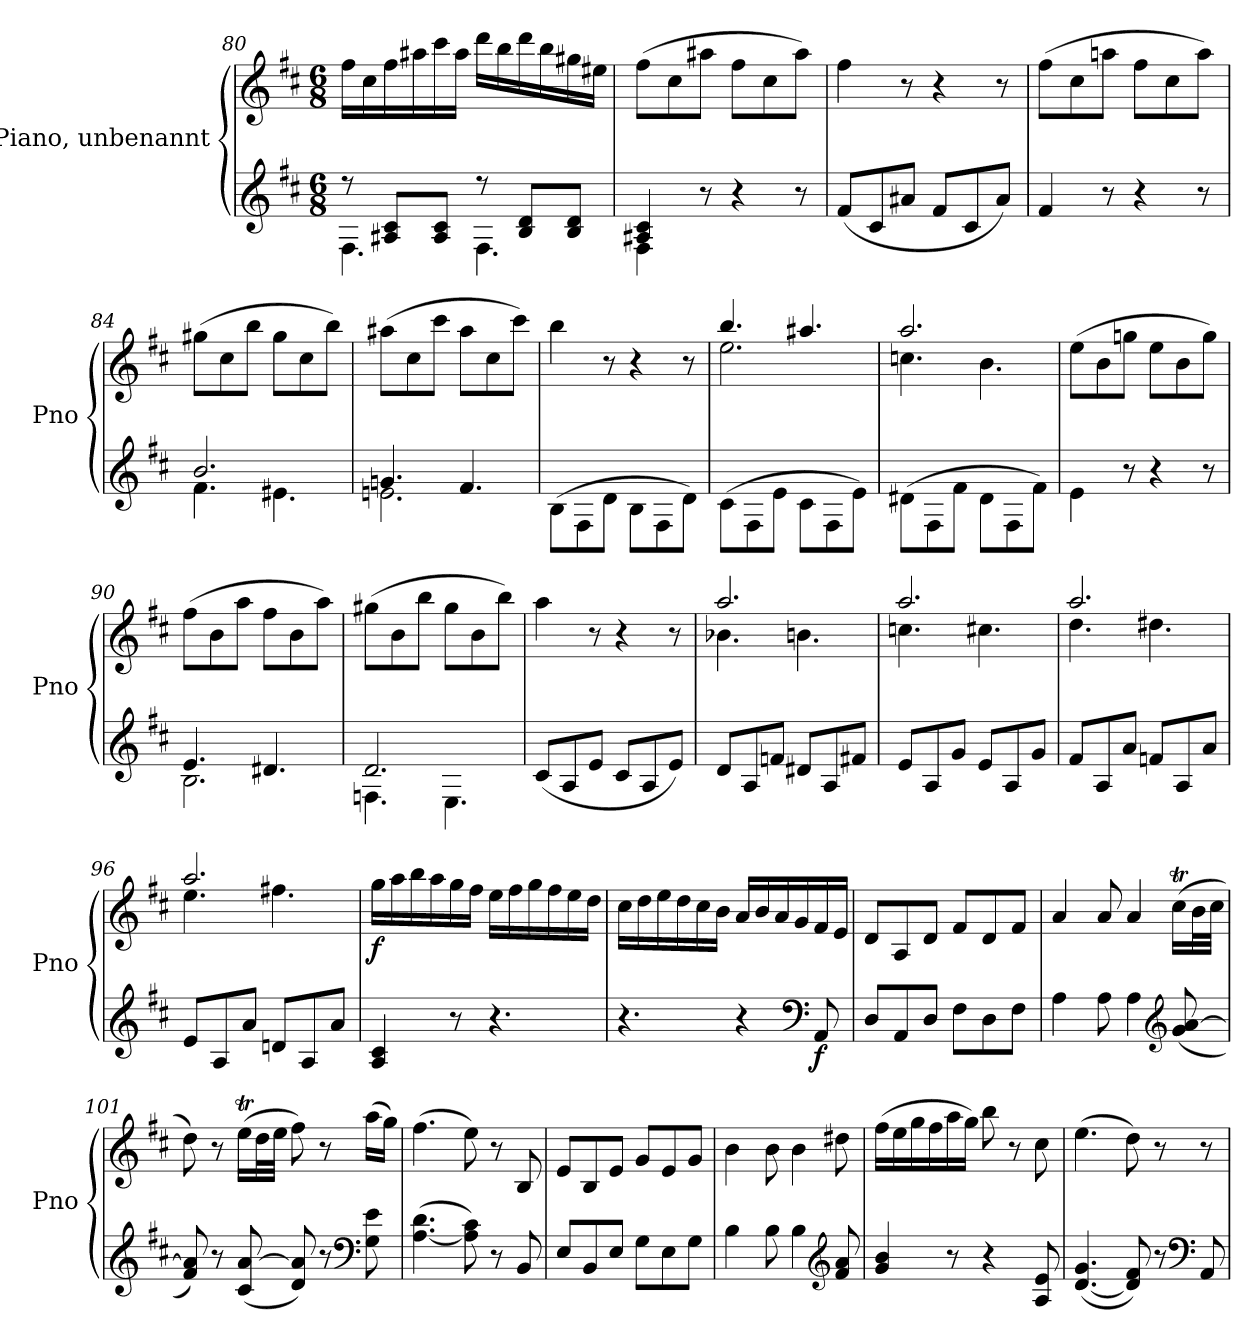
**kern	**dynam	**kern	**dynam
*part2	*part2	*part1	*part1
*staff2	*staff2	*staff1	*staff1
*I"Piano, unbenannt	*	*I"Piano, unbenannt	*
*I'Pno	*	*I'Pno	*
*clefG2	*	*clefG2	*
*k[f#c#]	*	*k[f#c#]	*
*M6/8	*	*M6/8	*
=80	=80	=80	=80
*^	*	*	*
8r	4.F#\	.	16ff#\LL	.
.	.	.	16cc#\	.
8A#X/ 8c#/L	.	.	16ff#\	.
.	.	.	16aa#X\	.
8A#/ 8c#/J	.	.	16ccc#\	.
.	.	.	16aa#\JJ	.
8r	4.F#\	.	16ddd\LL	.
.	.	.	16bb\	.
8B/ 8d/L	.	.	16ddd\	.
.	.	.	16bb\	.
8B/ 8d/J	.	.	16gg#X\	.
.	.	.	16ee#X\JJ	.
=81	=81	=81	=81	=81
4A#X/ 4c#/	4F#\	.	(>8ff#\L	.
.	.	.	8cc#\	.
8r	2ryy	.	8aa#X\J	.
4r	.	.	8ff#\L	.
.	.	.	8cc#\	.
8r	.	.	8aa#\J)	.
*v	*v	*	*	*
=82	=82	=82	=82
(<8f#/L	.	4ff#\	.
8c#/	.	.	.
8a#X/J	.	8r	.
8f#/L	.	4r	.
8c#/	.	.	.
8a#/J)	.	8r	.
=83	=83	=83	=83
4f#/	.	(>8ff#\L	.
.	.	8cc#\	.
8r	.	8aan\J	.
4r	.	8ff#\L	.
.	.	8cc#\	.
8r	.	8aa\J)	.
=84	=84	=84	=84
*^	*	*	*
2.b/	4.f#\	.	(<8gg#X\L	.
.	.	.	8cc#\	.
.	.	.	8bb\J	.
.	4.e#X\	.	8gg#\L	.
.	.	.	8cc#\	.
.	.	.	8bb\J)	.
=85	=85	=85	=85	=85
4.gn/	2.en\	.	(<8aa#X\L	.
.	.	.	8cc#\	.
.	.	.	8ccc#\J	.
4.f#/	.	.	8aa#\L	.
.	.	.	8cc#\	.
.	.	.	8ccc#\J)	.
*v	*v	*	*	*
=86	=86	=86	=86
(>8B\L	.	4bb\	.
8F#\	.	.	.
8d\J	.	8r	.
8B\L	.	4r	.
8F#\	.	.	.
8d\J)	.	8r	.
=87	=87	=87	=87
*	*	*^	*
(>8c#\L	.	4.bb/	2.ee\	.
8F#\	.	.	.	.
8e\J	.	.	.	.
8c#\L	.	4.aa#X/	.	.
8F#\	.	.	.	.
8e\J)	.	.	.	.
=88	=88	=88	=88	=88
(>8d#X\L	.	2.aa/	4.ccn\	.
8F#\	.	.	.	.
8f#\J	.	.	.	.
8d#\L	.	.	4.b\	.
8F#\	.	.	.	.
8f#\J)	.	.	.	.
*	*	*v	*v	*
=89	=89	=89	=89
4e\	.	(>8ee\L	.
.	.	8b\	.
8r	.	8ggn\J	.
4r	.	8ee\L	.
.	.	8b\	.
8r	.	8gg\J)	.
=90	=90	=90	=90
*^	*	*	*
4.e/	2.B\	.	(>8ff#\L	.
.	.	.	8b\	.
.	.	.	8aa\J	.
4.d#X/	.	.	8ff#\L	.
.	.	.	8b\	.
.	.	.	8aa\J)	.
=91	=91	=91	=91	=91
2.d/	4.Fn\	.	(>8gg#X\L	.
.	.	.	8b\	.
.	.	.	8bb\J	.
.	4.E\	.	8gg#\L	.
.	.	.	8b\	.
.	.	.	8bb\J)	.
*v	*v	*	*	*
=92	=92	=92	=92
(<8c#/L	.	4aa\	.
8A/	.	.	.
8e/J	.	8r	.
8c#/L	.	4r	.
8A/	.	.	.
8e/J)	.	8r	.
=93	=93	=93	=93
*	*	*^	*
8d/L	.	2.aa/	4.b-X\	.
8A/	.	.	.	.
8fn/J	.	.	.	.
8d#X/L	.	.	4.bn\	.
8A/	.	.	.	.
8f#X/J	.	.	.	.
=94	=94	=94	=94	=94
8e/L	.	2.aa/	4.ccn\	.
8A/	.	.	.	.
8g/J	.	.	.	.
8e/L	.	.	4.cc#X\	.
8A/	.	.	.	.
8g/J	.	.	.	.
=95	=95	=95	=95	=95
8f#/L	.	2.aa/	4.dd\	.
8A/	.	.	.	.
8a/J	.	.	.	.
8fn/L	.	.	4.dd#X\	.
8A/	.	.	.	.
8a/J	.	.	.	.
=96	=96	=96	=96	=96
8e/L	.	2.aa/	4.ee\	.
8A/	.	.	.	.
8a/J	.	.	.	.
8dn/L	.	.	4.ff#X\	.
8A/	.	.	.	.
8a/J	.	.	.	.
*	*	*v	*v	*
=97	=97	=97	=97
!	!	!	!LO:DY:b
4A/ 4c#/	.	16gg\LL	f
.	.	16aa\	.
.	.	16bb\	.
.	.	16aa\	.
8r	.	16gg\	.
.	.	16ff#\JJ	.
4.r	.	16ee\LL	.
.	.	16ff#\	.
.	.	16gg\	.
.	.	16ff#\	.
.	.	16ee\	.
.	.	16dd\JJ	.
=98	=98	=98	=98
4.r	.	16cc#\LL	.
.	.	16dd\	.
.	.	16ee\	.
.	.	16dd\	.
.	.	16cc#\	.
.	.	16b\JJ	.
4r	.	16a/LL	.
.	.	16b/	.
.	.	16a/	.
.	.	16g/	.
*clefF4	*	*	*
!	!LO:DY:b	!	!
8AA/	f	16f#/	.
.	.	16e/JJ	.
=99	=99	=99	=99
8D/L	.	8d/L	.
8AA/	.	8A/	.
8D/J	.	8d/J	.
8F#\L	.	8f#/L	.
8D\	.	8d/	.
8F#\J	.	8f#/J	.
=100	=100	=100	=100
4A\	.	4a/	.
8A\	.	8a/	.
4A\	.	4a/	.
*clefG2	*	*	*
(<8g/ [8a/	.	(>16cc#t\LL	.
.	.	32b\L	.
.	.	32cc#\JJJ	.
=101	=101	=101	=101
8f#/ 8a/])	.	8dd\)	.
8r	.	8r	.
(<8c#/ [8a/	.	(>16eeT\LL	.
.	.	32dd\L	.
.	.	32ee\JJJ	.
8d/ 8a/])	.	8ff#\)	.
8r	.	8r	.
*clefF4	*	*	*
8G\ 8e\	.	(>16aa\LL	.
.	.	16gg\JJ)	.
=102	=102	=102	=102
(>[4.A\ 4.d\	.	(>4.ff#\	.
8A\] 8c#\)	.	8ee\)	.
8r	.	8r	.
8BB/	.	8B/	.
=103	=103	=103	=103
8E/L	.	8e/L	.
8BB/	.	8B/	.
8E/J	.	8e/J	.
8G\L	.	8g/L	.
8E\	.	8e/	.
8G\J	.	8g/J	.
=104	=104	=104	=104
4B\	.	4b\	.
8B\	.	8b\	.
4B\	.	4b\	.
*clefG2	*	*	*
8f#/ 8a/	.	8dd#X\	.
=105	=105	=105	=105
4g/ 4b/	.	(>16ff#\LL	.
.	.	16ee\	.
.	.	16gg\	.
.	.	16ff#\	.
8r	.	16aa\	.
.	.	16gg\JJ)	.
4r	.	8bb\	.
.	.	8r	.
8A/ 8e/	.	8cc#\	.
=106	=106	=106	=106
(>[4.d/ 4.g/	.	(>4.ee\	.
8d/] 8f#/)	.	8dd\)	.
8r	.	8r	.
*clefF4	*	*	*
8AA/	.	8r	.
=	=	=	=
*-	*-	*-	*-
